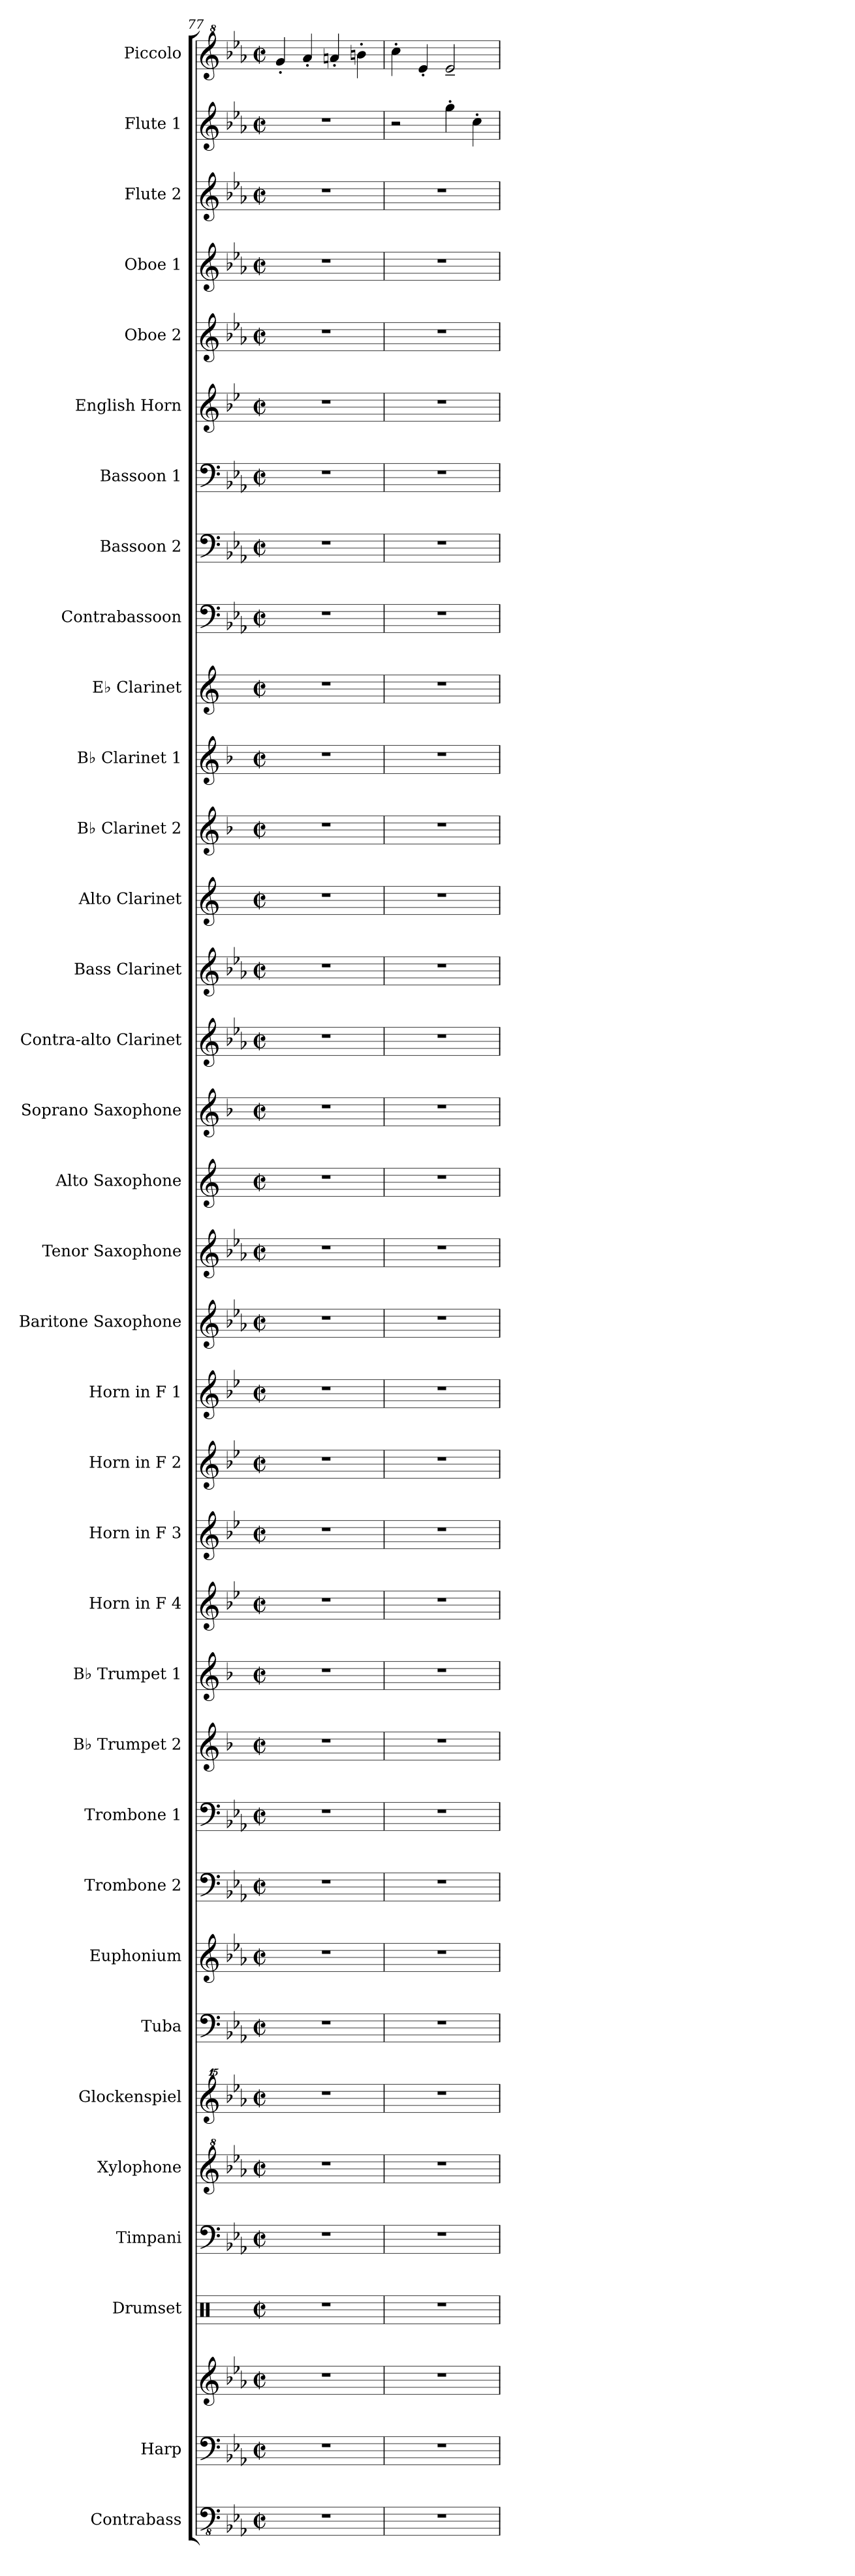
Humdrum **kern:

**kern	**kern	**kern	**kern	**kern	**kern	**kern	**kern	**kern	**kern	**kern	**kern	**kern	**kern	**kern	**kern	**kern	**kern	**kern	**kern	**kern	**kern	**kern	**kern	**kern	**kern	**kern	**kern	**kern	**kern	**kern	**kern	**kern	**kern	**kern	**kern
*part35	*part34	*part34	*part33	*part32	*part31	*part30	*part29	*part28	*part27	*part26	*part25	*part24	*part23	*part22	*part21	*part20	*part19	*part18	*part17	*part16	*part15	*part14	*part13	*part12	*part11	*part10	*part9	*part8	*part7	*part6	*part5	*part4	*part3	*part2	*part1
*staff36	*staff35	*staff34	*staff33	*staff32	*staff31	*staff30	*staff29	*staff28	*staff27	*staff26	*staff25	*staff24	*staff23	*staff22	*staff21	*staff20	*staff19	*staff18	*staff17	*staff16	*staff15	*staff14	*staff13	*staff12	*staff11	*staff10	*staff9	*staff8	*staff7	*staff6	*staff5	*staff4	*staff3	*staff2	*staff1
*I"Contrabass	*I"Harp	*	*I"Drumset	*I"Timpani	*I"Xylophone	*I"Glockenspiel	*I"Tuba	*I"Euphonium	*I"Trombone 2	*I"Trombone 1	*I"B♭ Trumpet 2	*I"B♭ Trumpet 1	*I"Horn in F 4	*I"Horn in F 3	*I"Horn in F 2	*I"Horn in F 1	*I"Baritone Saxophone	*I"Tenor Saxophone	*I"Alto Saxophone	*I"Soprano Saxophone	*I"Contra-alto Clarinet	*I"Bass Clarinet	*I"Alto Clarinet	*I"B♭ Clarinet 2	*I"B♭ Clarinet 1	*I"E♭ Clarinet	*I"Contrabassoon	*I"Bassoon 2	*I"Bassoon 1	*I"English Horn	*I"Oboe 2	*I"Oboe 1	*I"Flute 2	*I"Flute 1	*I"Piccolo
*I'Cb.	*I'Hrp.	*	*I'Drs.	*I'Timp.	*I'Xyl.	*I'Glk.	*I'Tba.	*I'Euph.	*I'Tbn. 2	*I'Tbn. 1	*I'B♭ Tpt. 2	*I'B♭ Tpt. 1	*I'Hn. 4	*I'Hn. 3	*I'Hn. 2	*I'Hn. 1	*I'Bar. Sax.	*I'T. Sax.	*I'A. Sax.	*I'S. Sax.	*I'C-a. Cl.	*I'B. Cl.	*I'A. Cl.	*I'B♭ Cl. 2	*I'B♭ Cl. 1	*I'E♭ Cl.	*I'Cbsn.	*I'Bsn. 2	*I'Bsn. 1	*I'E. Hn.	*I'Ob. 2	*I'Ob. 1	*I'Fl. 2	*I'Fl. 1	*I'Picc.
*clefFv4	*clefF4	*clefG2	*clefX	*clefF4	*clefG^2	*clefG^^2	*clefF4	*clefG2	*clefF4	*clefF4	*clefG2	*clefG2	*clefG2	*clefG2	*clefG2	*clefG2	*clefG2	*clefG2	*clefG2	*clefG2	*clefG2	*clefG2	*clefG2	*clefG2	*clefG2	*clefG2	*clefF4	*clefF4	*clefF4	*clefG2	*clefG2	*clefG2	*clefG2	*clefG2	*clefG^2
*ITrd7c12	*	*	*	*	*	*	*	*ITrd8c14	*	*	*ITrd1c2	*ITrd1c2	*ITrd4c7	*ITrd4c7	*ITrd4c7	*ITrd4c7	*ITrd12c21	*ITrd8c14	*ITrd5c9	*ITrd1c2	*ITrd12c21	*ITrd8c14	*ITrd5c9	*ITrd1c2	*ITrd1c2	*ITrd-2c-3	*ITrd7c12	*	*	*ITrd4c7	*	*	*	*	*ITrd-7c-12
*k[b-e-a-]	*k[b-e-a-]	*k[b-e-a-]	*k[]	*k[b-e-a-]	*k[b-e-a-]	*k[b-e-a-]	*k[b-e-a-]	*k[b-e-a-]	*k[b-e-a-]	*k[b-e-a-]	*k[b-e-a-]	*k[b-e-a-]	*k[b-e-a-]	*k[b-e-a-]	*k[b-e-a-]	*k[b-e-a-]	*k[b-e-a-]	*k[b-e-a-]	*k[b-e-a-]	*k[b-e-a-]	*k[b-e-a-]	*k[b-e-a-]	*k[b-e-a-]	*k[b-e-a-]	*k[b-e-a-]	*k[b-e-a-]	*k[b-e-a-]	*k[b-e-a-]	*k[b-e-a-]	*k[b-e-a-]	*k[b-e-a-]	*k[b-e-a-]	*k[b-e-a-]	*k[b-e-a-]	*k[b-e-a-]
*M4/4	*M4/4	*M4/4	*M4/4	*M4/4	*M4/4	*M4/4	*M4/4	*M4/4	*M4/4	*M4/4	*M4/4	*M4/4	*M4/4	*M4/4	*M4/4	*M4/4	*M4/4	*M4/4	*M4/4	*M4/4	*M4/4	*M4/4	*M4/4	*M4/4	*M4/4	*M4/4	*M4/4	*M4/4	*M4/4	*M4/4	*M4/4	*M4/4	*M4/4	*M4/4	*M4/4
*met(c|)	*met(c|)	*met(c|)	*met(c|)	*met(c|)	*met(c|)	*met(c|)	*met(c|)	*met(c|)	*met(c|)	*met(c|)	*met(c|)	*met(c|)	*met(c|)	*met(c|)	*met(c|)	*met(c|)	*met(c|)	*met(c|)	*met(c|)	*met(c|)	*met(c|)	*met(c|)	*met(c|)	*met(c|)	*met(c|)	*met(c|)	*met(c|)	*met(c|)	*met(c|)	*met(c|)	*met(c|)	*met(c|)	*met(c|)	*met(c|)	*met(c|)
=77	=77	=77	=77	=77	=77	=77	=77	=77	=77	=77	=77	=77	=77	=77	=77	=77	=77	=77	=77	=77	=77	=77	=77	=77	=77	=77	=77	=77	=77	=77	=77	=77	=77	=77	=77
1r	1r	1r	1r	1r	1r	1r	1r	1r	1r	1r	1r	1r	1r	1r	1r	1r	1r	1r	1r	1r	1r	1r	1r	1r	1r	1r	1r	1r	1r	1r	1r	1r	1r	1r	4ggg'/
.	.	.	.	.	.	.	.	.	.	.	.	.	.	.	.	.	.	.	.	.	.	.	.	.	.	.	.	.	.	.	.	.	.	.	4aaa-'/
.	.	.	.	.	.	.	.	.	.	.	.	.	.	.	.	.	.	.	.	.	.	.	.	.	.	.	.	.	.	.	.	.	.	.	4aaan'/
.	.	.	.	.	.	.	.	.	.	.	.	.	.	.	.	.	.	.	.	.	.	.	.	.	.	.	.	.	.	.	.	.	.	.	4bbbn'\
=78	=78	=78	=78	=78	=78	=78	=78	=78	=78	=78	=78	=78	=78	=78	=78	=78	=78	=78	=78	=78	=78	=78	=78	=78	=78	=78	=78	=78	=78	=78	=78	=78	=78	=78	=78
1r	1r	1r	1r	1r	1r	1r	1r	1r	1r	1r	1r	1r	1r	1r	1r	1r	1r	1r	1r	1r	1r	1r	1r	1r	1r	1r	1r	1r	1r	1r	1r	1r	1r	2r	4cccc'\
.	.	.	.	.	.	.	.	.	.	.	.	.	.	.	.	.	.	.	.	.	.	.	.	.	.	.	.	.	.	.	.	.	.	.	4eee-'/
.	.	.	.	.	.	.	.	.	.	.	.	.	.	.	.	.	.	.	.	.	.	.	.	.	.	.	.	.	.	.	.	.	.	4gg'\	2eee-~/
.	.	.	.	.	.	.	.	.	.	.	.	.	.	.	.	.	.	.	.	.	.	.	.	.	.	.	.	.	.	.	.	.	.	4cc'\	.
=	=	=	=	=	=	=	=	=	=	=	=	=	=	=	=	=	=	=	=	=	=	=	=	=	=	=	=	=	=	=	=	=	=	=	=
*-	*-	*-	*-	*-	*-	*-	*-	*-	*-	*-	*-	*-	*-	*-	*-	*-	*-	*-	*-	*-	*-	*-	*-	*-	*-	*-	*-	*-	*-	*-	*-	*-	*-	*-	*-
